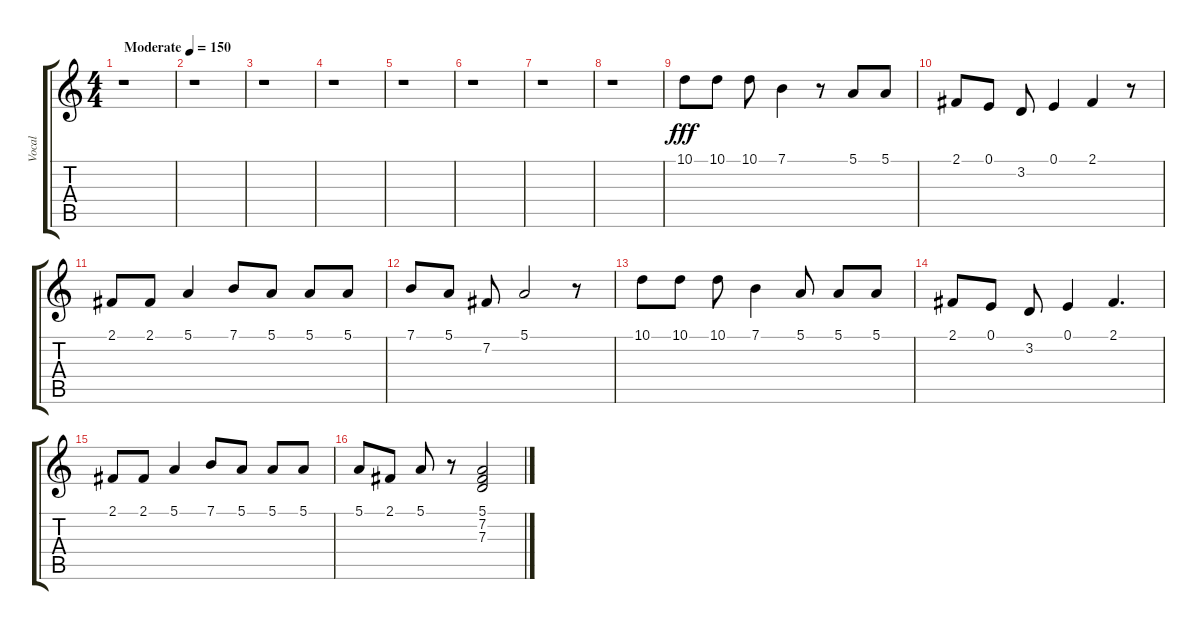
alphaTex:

\track ("Vocal" "Vocal") {instrument voiceoohs}
\staff {score tabs}
\tuning (E4 B3 G3 D3 A2 E2) {hide}
\ts (4 4)
\tempo (150 "Moderate")
\clef g2
\ks c
r.1{dy fff instrument voiceoohs} |
r.1 |
r.1 |
r.1 |
r.1 |
r.1 |
r.1 |
r.1 |
10.1.8 10.1.8 10.1.8 7.1.4 r.8 5.1.8 5.1.8 |
2.1.8 0.1.8 3.2.8 0.1.4 2.1.4 r.8 |
2.1.8 2.1.8 5.1.4 7.1.8 5.1.8 5.1.8 5.1.8 |
7.1.8 5.1.8 7.2.8 5.1.2 r.8 |
10.1.8 10.1.8 10.1.8 7.1.4 5.1.8 5.1.8 5.1.8 |
2.1.8 0.1.8 3.2.8 0.1.4 2.1.4{d} |
2.1.8 2.1.8 5.1.4 7.1.8 5.1.8 5.1.8 5.1.8 |
5.1.8 2.1.8 5.1.8 r.8 (5.1 7.2 7.3).2
